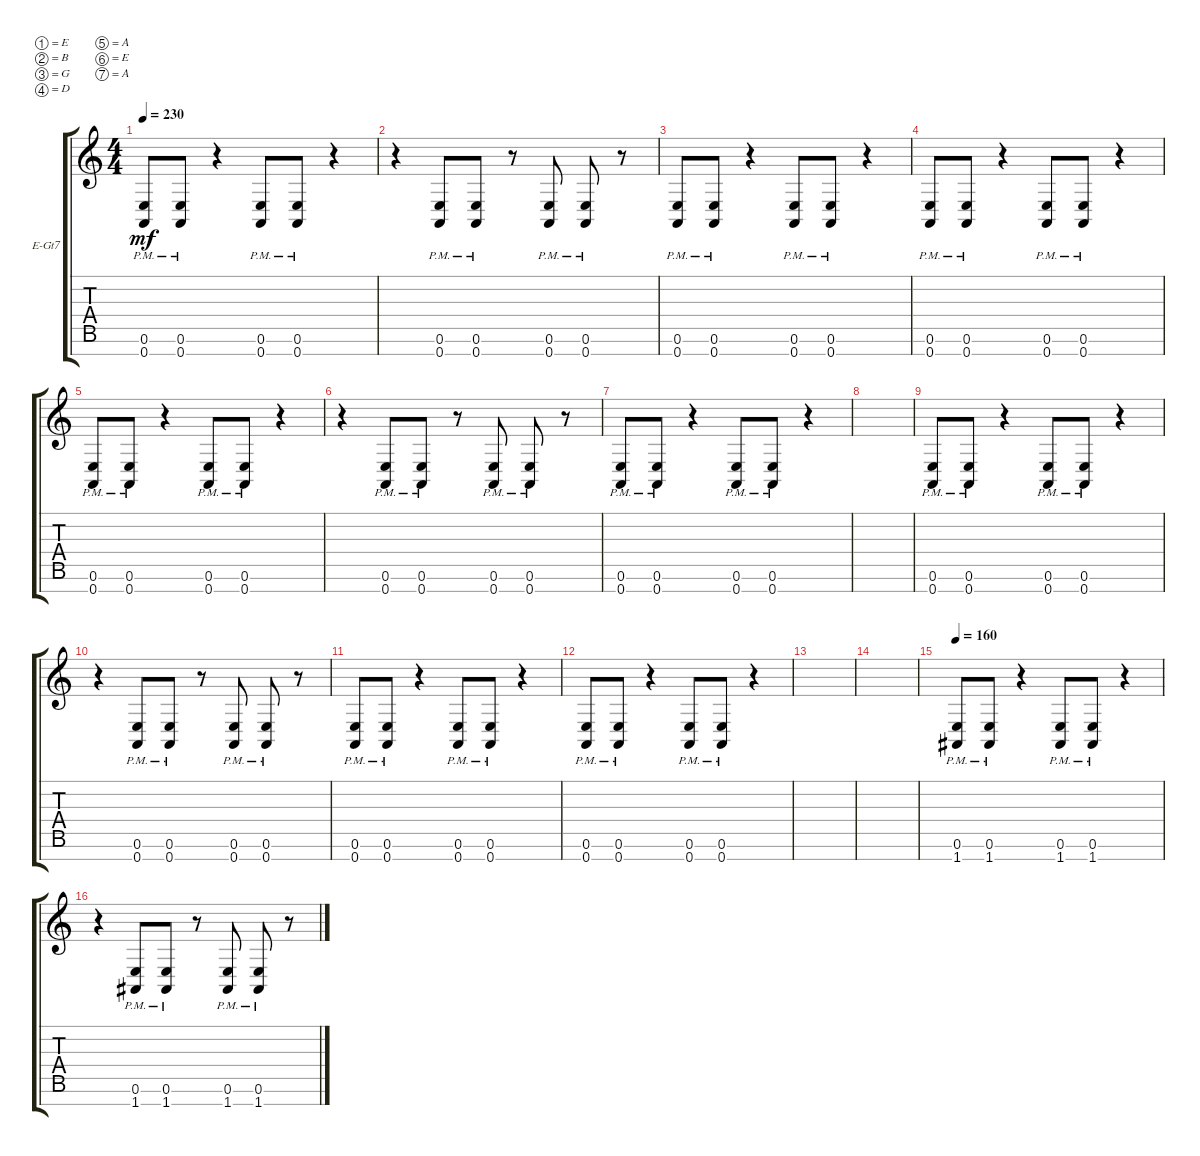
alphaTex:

\defaultSystemsLayout 4
\bracketExtendMode groupsimilarinstruments
\firstSystemTrackNameOrientation horizontal
\otherSystemsTrackNameOrientation horizontal
\track ("Electric Guitar" "E-Gt7") {instrument distortionguitar}
\staff {score tabs}
\tuning (E4 B3 G3 D3 A2 E2 A1)
\ts (4 4)
\tempo 230
\clef g2
\ks c
(0.7{pm} 0.6{pm}).8{dy mf} (0.7{pm} 0.6{pm}).8 r.4 (0.7{pm} 0.6{pm}).8 (0.7{pm} 0.6{pm}).8 r.4 |
r.4 (0.7{pm} 0.6{pm}).8 (0.7{pm} 0.6{pm}).8 r.8 (0.7{pm} 0.6{pm}).8 (0.7{pm} 0.6{pm}).8 r.8 |
(0.7{pm} 0.6{pm}).8 (0.7{pm} 0.6{pm}).8 r.4 (0.7{pm} 0.6{pm}).8 (0.7{pm} 0.6{pm}).8 r.4 |
(0.7{pm} 0.6{pm}).8 (0.7{pm} 0.6{pm}).8 r.4 (0.7{pm} 0.6{pm}).8 (0.7{pm} 0.6{pm}).8 r.4 |
(0.7{pm} 0.6{pm}).8 (0.7{pm} 0.6{pm}).8 r.4 (0.7{pm} 0.6{pm}).8 (0.7{pm} 0.6{pm}).8 r.4 |
r.4 (0.7{pm} 0.6{pm}).8 (0.7{pm} 0.6{pm}).8 r.8 (0.7{pm} 0.6{pm}).8 (0.7{pm} 0.6{pm}).8 r.8 |
(0.7{pm} 0.6{pm}).8 (0.7{pm} 0.6{pm}).8 r.4 (0.7{pm} 0.6{pm}).8 (0.7{pm} 0.6{pm}).8 r.4 |
|
(0.7{pm} 0.6{pm}).8 (0.7{pm} 0.6{pm}).8 r.4 (0.7{pm} 0.6{pm}).8 (0.7{pm} 0.6{pm}).8 r.4 |
r.4 (0.7{pm} 0.6{pm}).8 (0.7{pm} 0.6{pm}).8 r.8 (0.7{pm} 0.6{pm}).8 (0.7{pm} 0.6{pm}).8 r.8 |
(0.7{pm} 0.6{pm}).8 (0.7{pm} 0.6{pm}).8 r.4 (0.7{pm} 0.6{pm}).8 (0.7{pm} 0.6{pm}).8 r.4 |
(0.7{pm} 0.6{pm}).8 (0.7{pm} 0.6{pm}).8 r.4 (0.7{pm} 0.6{pm}).8 (0.7{pm} 0.6{pm}).8 r.4 |
|
|
\tempo 160
(1.7{pm} 0.6{pm}).8 (1.7{pm} 0.6{pm}).8 r.4 (1.7{pm} 0.6{pm}).8 (1.7{pm} 0.6{pm}).8 r.4 |
r.4 (1.7{pm} 0.6{pm}).8 (1.7{pm} 0.6{pm}).8 r.8 (1.7{pm} 0.6{pm}).8 (1.7{pm} 0.6{pm}).8 r.8
